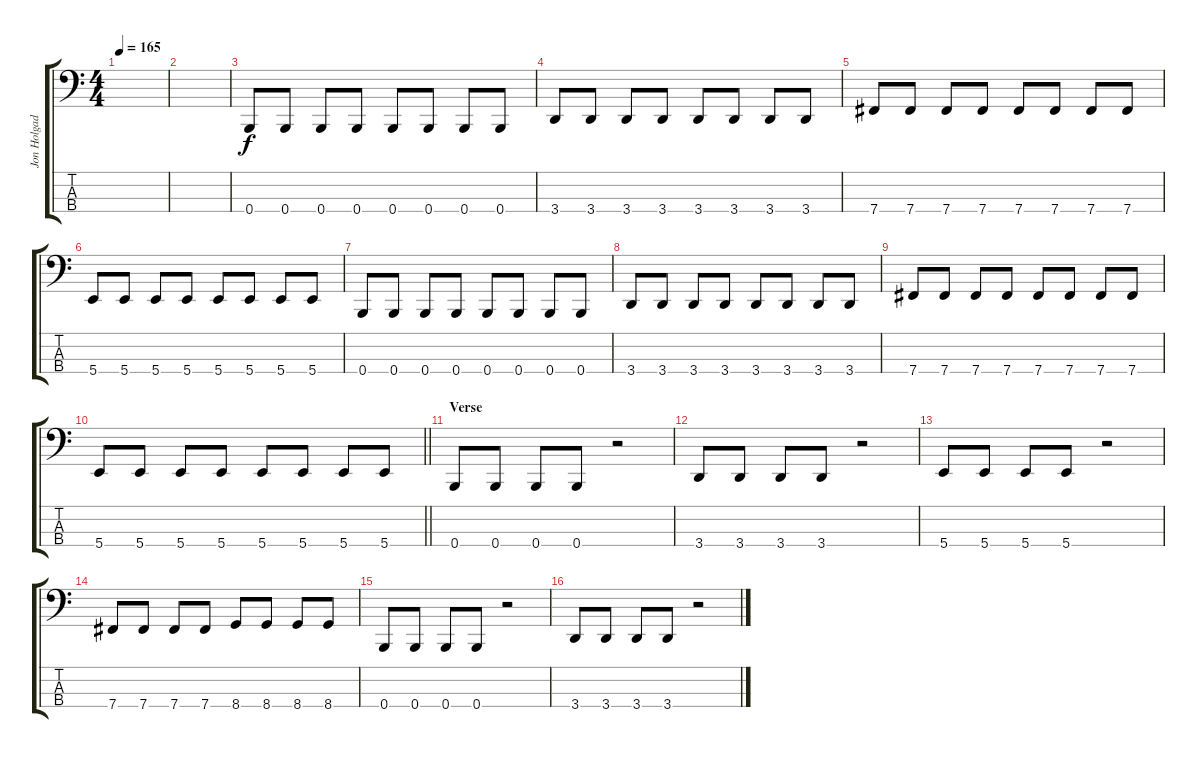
\track ("Jon Holgado" "Jon Holgad") {instrument electricbasspick}
\staff {score tabs}
\tuning (E2 B1 Gb1 B0) {hide}
\ts (4 4)
\tempo 165
\clef f4
\ks c
|
|
0.4.8 0.4.8 0.4.8 0.4.8 0.4.8 0.4.8 0.4.8 0.4.8 |
3.4.8 3.4.8 3.4.8 3.4.8 3.4.8 3.4.8 3.4.8 3.4.8 |
7.4.8 7.4.8 7.4.8 7.4.8 7.4.8 7.4.8 7.4.8 7.4.8 |
5.4.8 5.4.8 5.4.8 5.4.8 5.4.8 5.4.8 5.4.8 5.4.8 |
0.4.8 0.4.8 0.4.8 0.4.8 0.4.8 0.4.8 0.4.8 0.4.8 |
3.4.8 3.4.8 3.4.8 3.4.8 3.4.8 3.4.8 3.4.8 3.4.8 |
7.4.8 7.4.8 7.4.8 7.4.8 7.4.8 7.4.8 7.4.8 7.4.8 |
\barLineRight lightlight
5.4.8 5.4.8 5.4.8 5.4.8 5.4.8 5.4.8 5.4.8 5.4.8 |
\section ("" "Verse")
0.4.8 0.4.8 0.4.8 0.4.8 r.2 |
3.4.8 3.4.8 3.4.8 3.4.8 r.2 |
5.4.8 5.4.8 5.4.8 5.4.8 r.2 |
7.4.8 7.4.8 7.4.8 7.4.8 8.4.8 8.4.8 8.4.8 8.4.8 |
0.4.8 0.4.8 0.4.8 0.4.8 r.2 |
3.4.8 3.4.8 3.4.8 3.4.8 r.2
